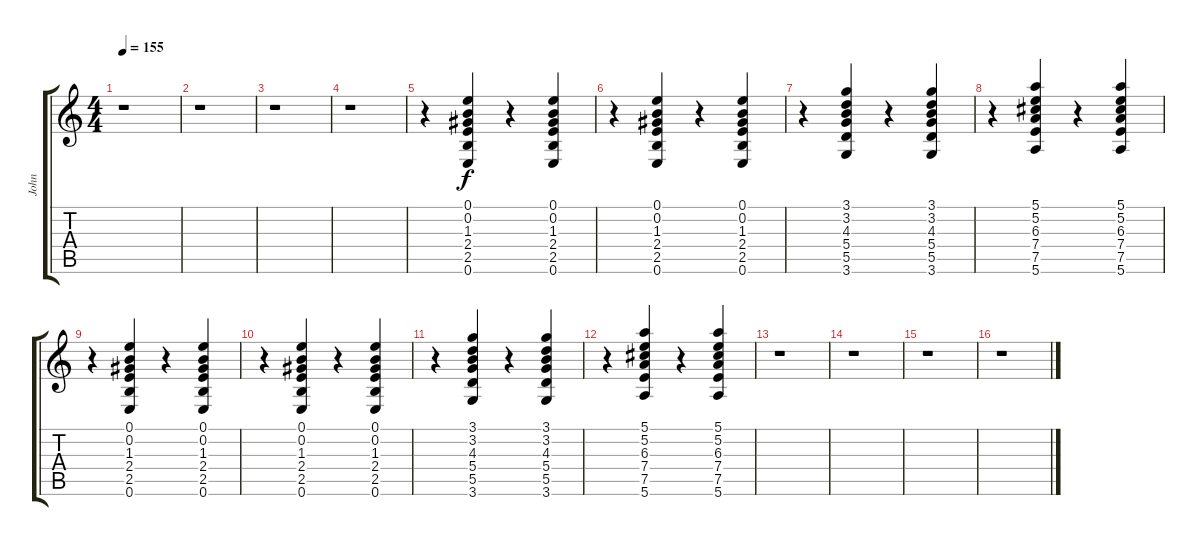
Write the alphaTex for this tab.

\track ("John " "John ") {instrument acousticguitarsteel}
\staff {score tabs}
\tuning (E4 B3 G3 D3 A2 E2) {hide}
\ts (4 4)
\tempo 155
\clef g2
\ks c
r.1{dy f} |
r.1 |
r.1 |
r.1 |
r.4 (0.1 0.2 1.3 2.4 2.5 0.6).4 r.4 (0.1 0.2 1.3 2.4 2.5 0.6).4 |
r.4 (0.1 0.2 1.3 2.4 2.5 0.6).4 r.4 (0.1 0.2 1.3 2.4 2.5 0.6).4 |
r.4 (3.1 3.2 4.3 5.4 5.5 3.6).4 r.4 (3.1 3.2 4.3 5.4 5.5 3.6).4 |
r.4 (5.1 5.2 6.3 7.4 7.5 5.6).4 r.4 (5.1 5.2 6.3 7.4 7.5 5.6).4 |
r.4 (0.1 0.2 1.3 2.4 2.5 0.6).4 r.4 (0.1 0.2 1.3 2.4 2.5 0.6).4 |
r.4 (0.1 0.2 1.3 2.4 2.5 0.6).4 r.4 (0.1 0.2 1.3 2.4 2.5 0.6).4 |
r.4 (3.1 3.2 4.3 5.4 5.5 3.6).4 r.4 (3.1 3.2 4.3 5.4 5.5 3.6).4 |
r.4 (5.1 5.2 6.3 7.4 7.5 5.6).4 r.4 (5.1 5.2 6.3 7.4 7.5 5.6).4 |
r.1 |
r.1 |
r.1 |
r.1
